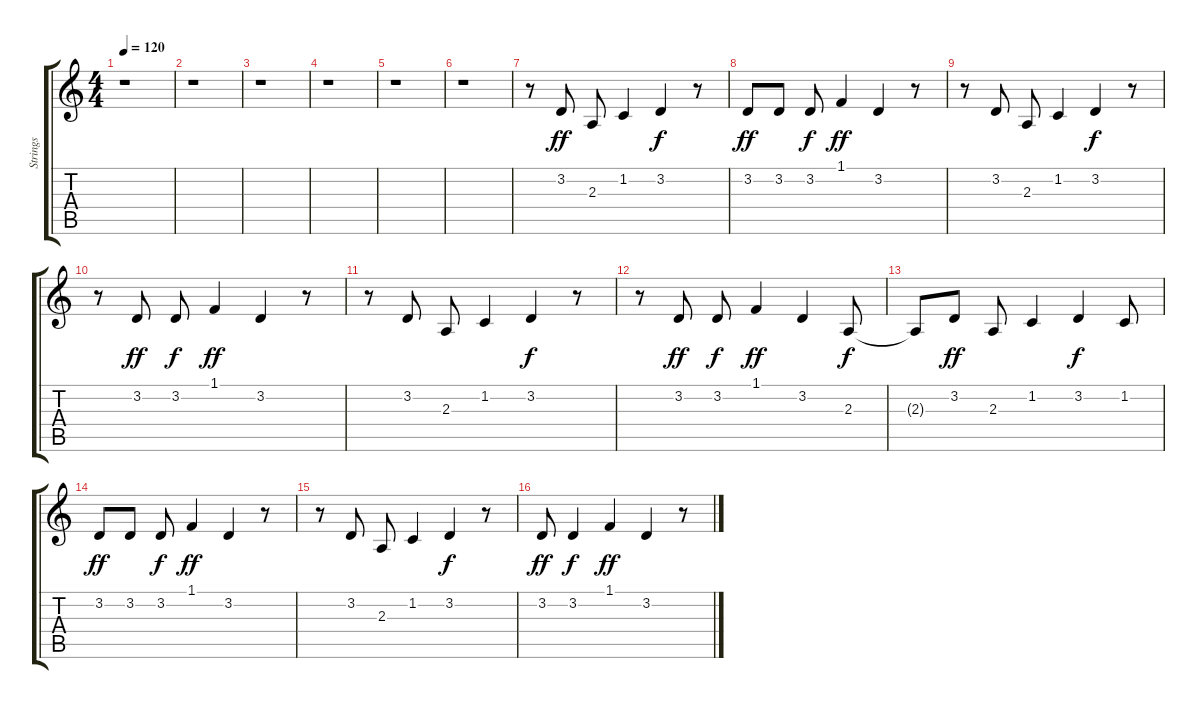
\track ("Strings" "Strings") {instrument synthstrings1}
\staff {score tabs}
\tuning (E4 B3 G3 D3 A2 E2) {hide}
\ts (4 4)
\tempo 120
\clef g2
\ks c
r.1{dy f} |
r.1 |
r.1 |
r.1 |
r.1 |
r.1 |
r.8 3.2.8{dy ff} 2.3.8 1.2.4 3.2.4{dy f} r.8 |
3.2.8{dy ff} 3.2.8 3.2.8{dy f} 1.1.4{dy ff} 3.2.4 r.8 |
r.8 3.2.8 2.3.8 1.2.4 3.2.4{dy f} r.8 |
r.8 3.2.8{dy ff} 3.2.8{dy f} 1.1.4{dy ff} 3.2.4 r.8 |
r.8 3.2.8 2.3.8 1.2.4 3.2.4{dy f} r.8 |
r.8 3.2.8{dy ff} 3.2.8{dy f} 1.1.4{dy ff} 3.2.4 2.3.8{dy f} |
2.3{t}.8 3.2.8{dy ff} 2.3.8 1.2.4 3.2.4{dy f} 1.2.8 |
3.2.8{dy ff} 3.2.8 3.2.8{dy f} 1.1.4{dy ff} 3.2.4 r.8 |
r.8 3.2.8 2.3.8 1.2.4 3.2.4{dy f} r.8 |
3.2.8{dy ff} 3.2.4{dy f} 1.1.4{dy ff} 3.2.4 r.8
